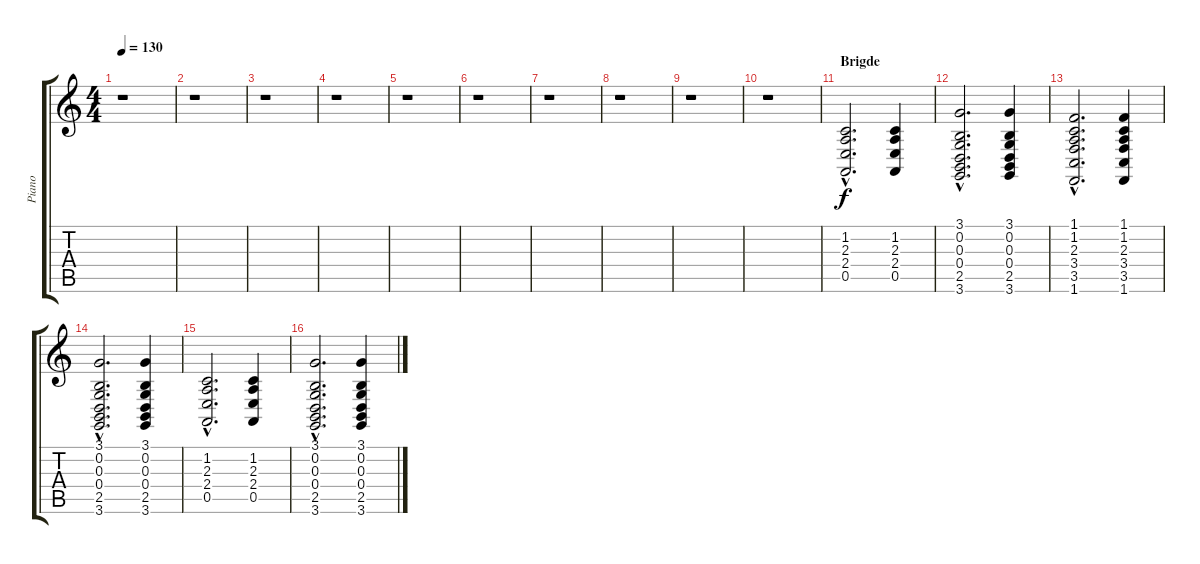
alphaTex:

\track ("Piano" "Piano") {instrument electricgrandpiano}
\staff {score tabs}
\tuning (E4 B3 G3 D3 A2 E2) {hide}
\ts (4 4)
\tempo 130
\clef g2
\ks c
r.1{dy f} |
r.1 |
r.1 |
r.1 |
r.1 |
r.1 |
r.1 |
r.1 |
r.1 |
r.1 |
\section ("" "Brigde")
(1.2{hac} 2.3{hac} 2.4{hac} 0.5{hac}).2{d volume 10} (1.2 2.3 2.4 0.5).4 |
(3.1{hac} 0.2{hac} 0.3{hac} 0.4{hac} 2.5{hac} 3.6{hac}).2{d} (3.1 0.2 0.3 0.4 2.5 3.6).4 |
(1.1{hac} 1.2{hac} 2.3{hac} 3.4{hac} 3.5{hac} 1.6{hac}).2{d} (1.1 1.2 2.3 3.4 3.5 1.6).4 |
(3.1{hac} 0.2{hac} 0.3{hac} 0.4{hac} 2.5{hac} 3.6{hac}).2{d} (3.1 0.2 0.3 0.4 2.5 3.6).4 |
(1.2{hac} 2.3{hac} 2.4{hac} 0.5{hac}).2{d volume 10} (1.2 2.3 2.4 0.5).4 |
(3.1{hac} 0.2{hac} 0.3{hac} 0.4{hac} 2.5{hac} 3.6{hac}).2{d} (3.1 0.2 0.3 0.4 2.5 3.6).4
